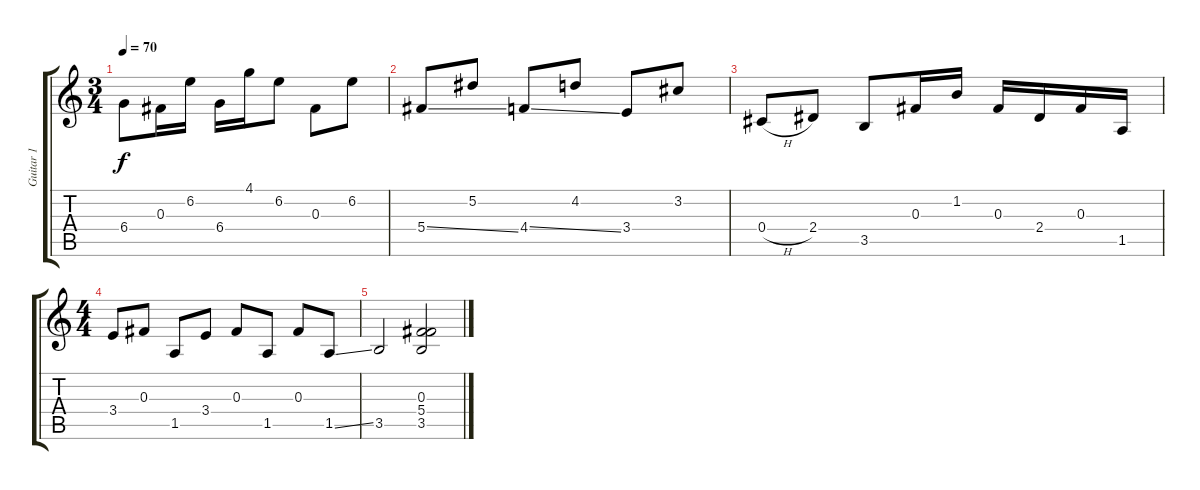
\track ("Guitar 1" "Guitar 1") {instrument acousticguitarsteel}
\staff {score tabs}
\tuning (Eb4 Bb3 Gb3 Db3 Ab2 Eb2) {hide}
\ts (3 4)
\tempo 70
\clef g2
\ks c
6.4.8{dy f} 0.3.16 6.2.16 6.4.16 4.1.16 6.2.8 0.3.8 6.2.8 |
5.4{ss}.8 5.2.8 4.4{ss}.8 4.2.8 3.4.8 3.2.8 |
0.4{h}.8 2.4.8 3.5.8 0.3.16 1.2.16 0.3.16 2.4.16 0.3.16 1.5.16 |
\ts (4 4)
3.4.8 0.3.8 1.5.8 3.4.8 0.3.8 1.5.8 0.3.8 1.5{ss}.8 |
3.5.2 (0.3 5.4 3.5).2
